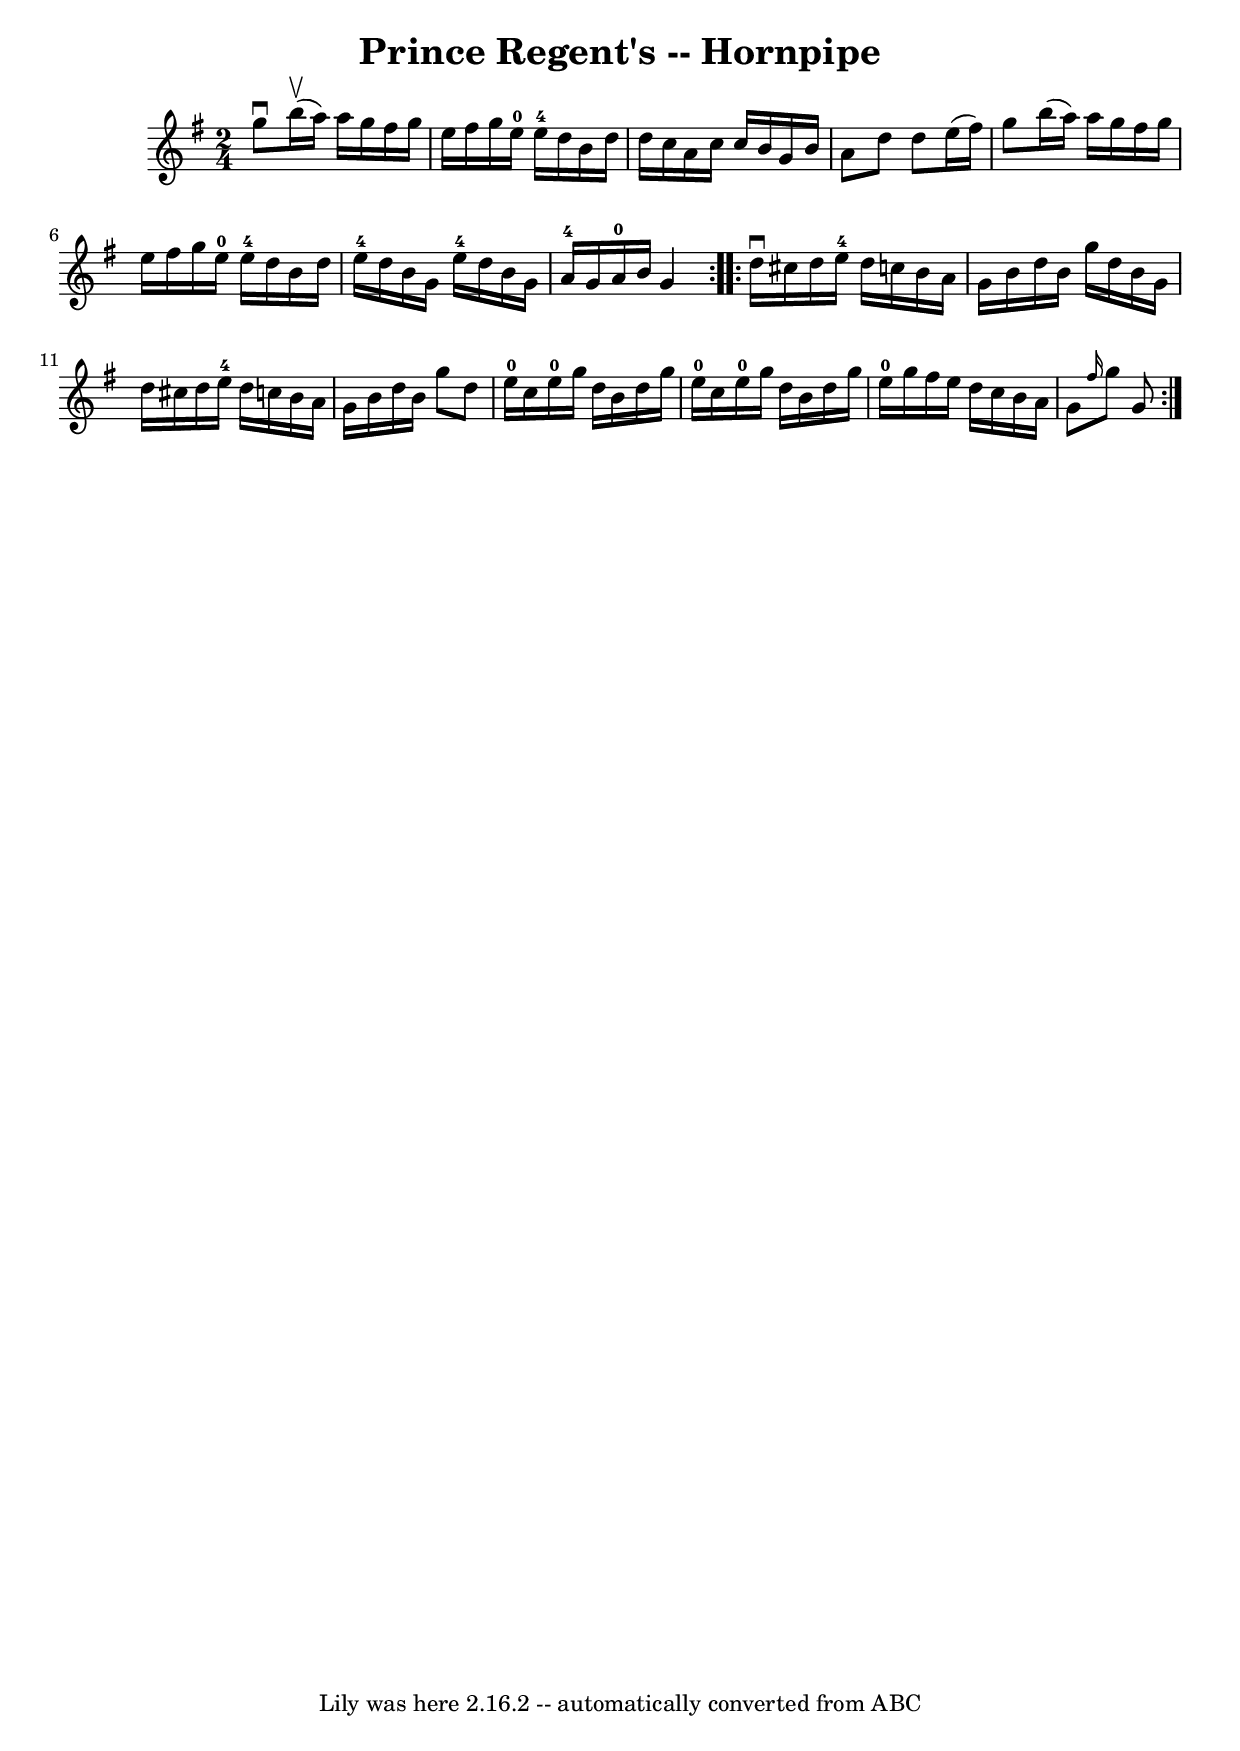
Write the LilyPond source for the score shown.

\version "2.16.2"
\include "Mammoth.ily"
\header {
  %% book = "Cole's 1000 Fiddle Tunes"
  crossRefNumber = "1"
  footnotes = ""
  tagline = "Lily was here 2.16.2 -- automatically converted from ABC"
  title = "Prince Regent's -- Hornpipe"

}
voicedefault =  {



  \repeat volta 2 {

    \time 2/4 
    \key g \major
    g''8^\downbow b''16 (^\upbow a''16) a''16 
    g''16 fis''16 g''16  |
    e''16 fis''16 g''16 e''16 
    -0 e''16-4 d''16 b'16 d''16  |
    d''16 c''16 a'16 
    c''16 c''16 b'16 g'16 b'16  |
    a'8 d''8 d''8    
    e''16 (fis''16) |
    g''8 b''16 (a''16) a''16 g''16 
    fis''16 g''16  |
    e''16 fis''16 g''16 e''16-0     
    e''16-4 d''16 b'16 d''16  |
    e''16-4 d''16 b'16    
    g'16 e''16-4 d''16 b'16 g'16  |
    a'16-4 g'16    
    a'16-0 b'16 g'4  
  }     
  \repeat volta 2 {
    d''16^\downbow cis''16    
    d''16 e''16-4 d''16 c''!16 b'16 a'16  |
    g'16 b'16  
    d''16 b'16 g''16 d''16 b'16 g'16  |
    d''16 cis''16  
    d''16 e''16-4 d''16 c''!16 b'16 a'16  |
    g'16    
    b'16 d''16 b'16 g''8 d''8  |
    e''16-0 c''16    
    e''16-0 g''16 d''16 b'16 d''16 g''16  |
    e''16-0   
    c''16 e''16-0 g''16 d''16 b'16 d''16 g''16  |
    
    e''16-0 g''16 fis''16 e''16 d''16 c''16 b'16 a'16  
    |
    g'8  \grace { fis''16  
		} g''8 g'8  
  }   

}

\score{
  <<

    \context Staff="default"
    {
      \voicedefault 
      
    }

  >>
  \layout {
    
  }
  \midi {
  }

}
